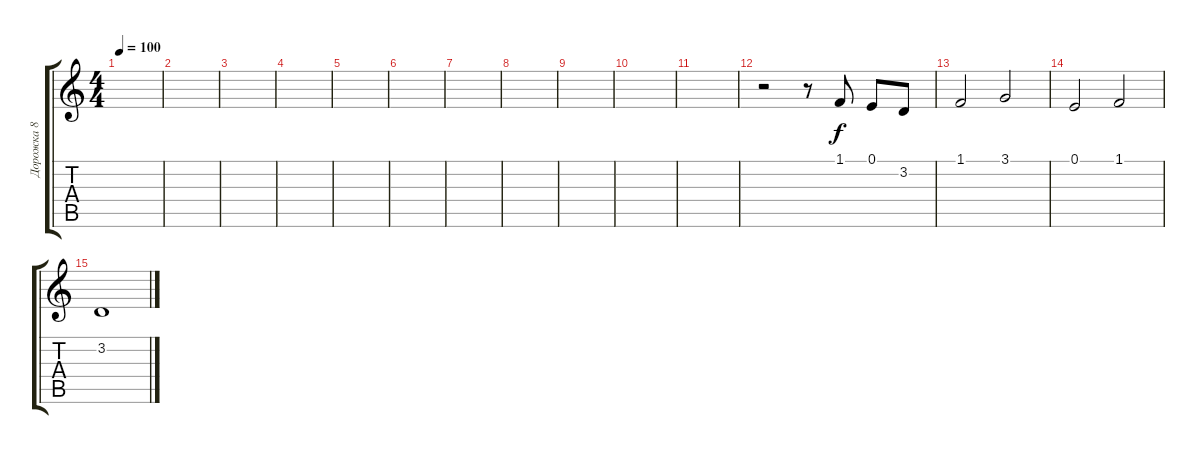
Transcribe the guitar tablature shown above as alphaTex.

\track ("Дорожка 8" "Дорожка 8") {instrument pad7halo}
\staff {score tabs}
\tuning (E4 B3 G3 D3 A2 E2) {hide}
\ts (4 4)
\tempo 100
\clef g2
\ks c
|
|
|
|
|
|
|
|
|
|
|
r.2 r.8 1.1.8 0.1.8 3.2.8 |
1.1.2 3.1.2 |
0.1.2 1.1.2 |
3.2.1
